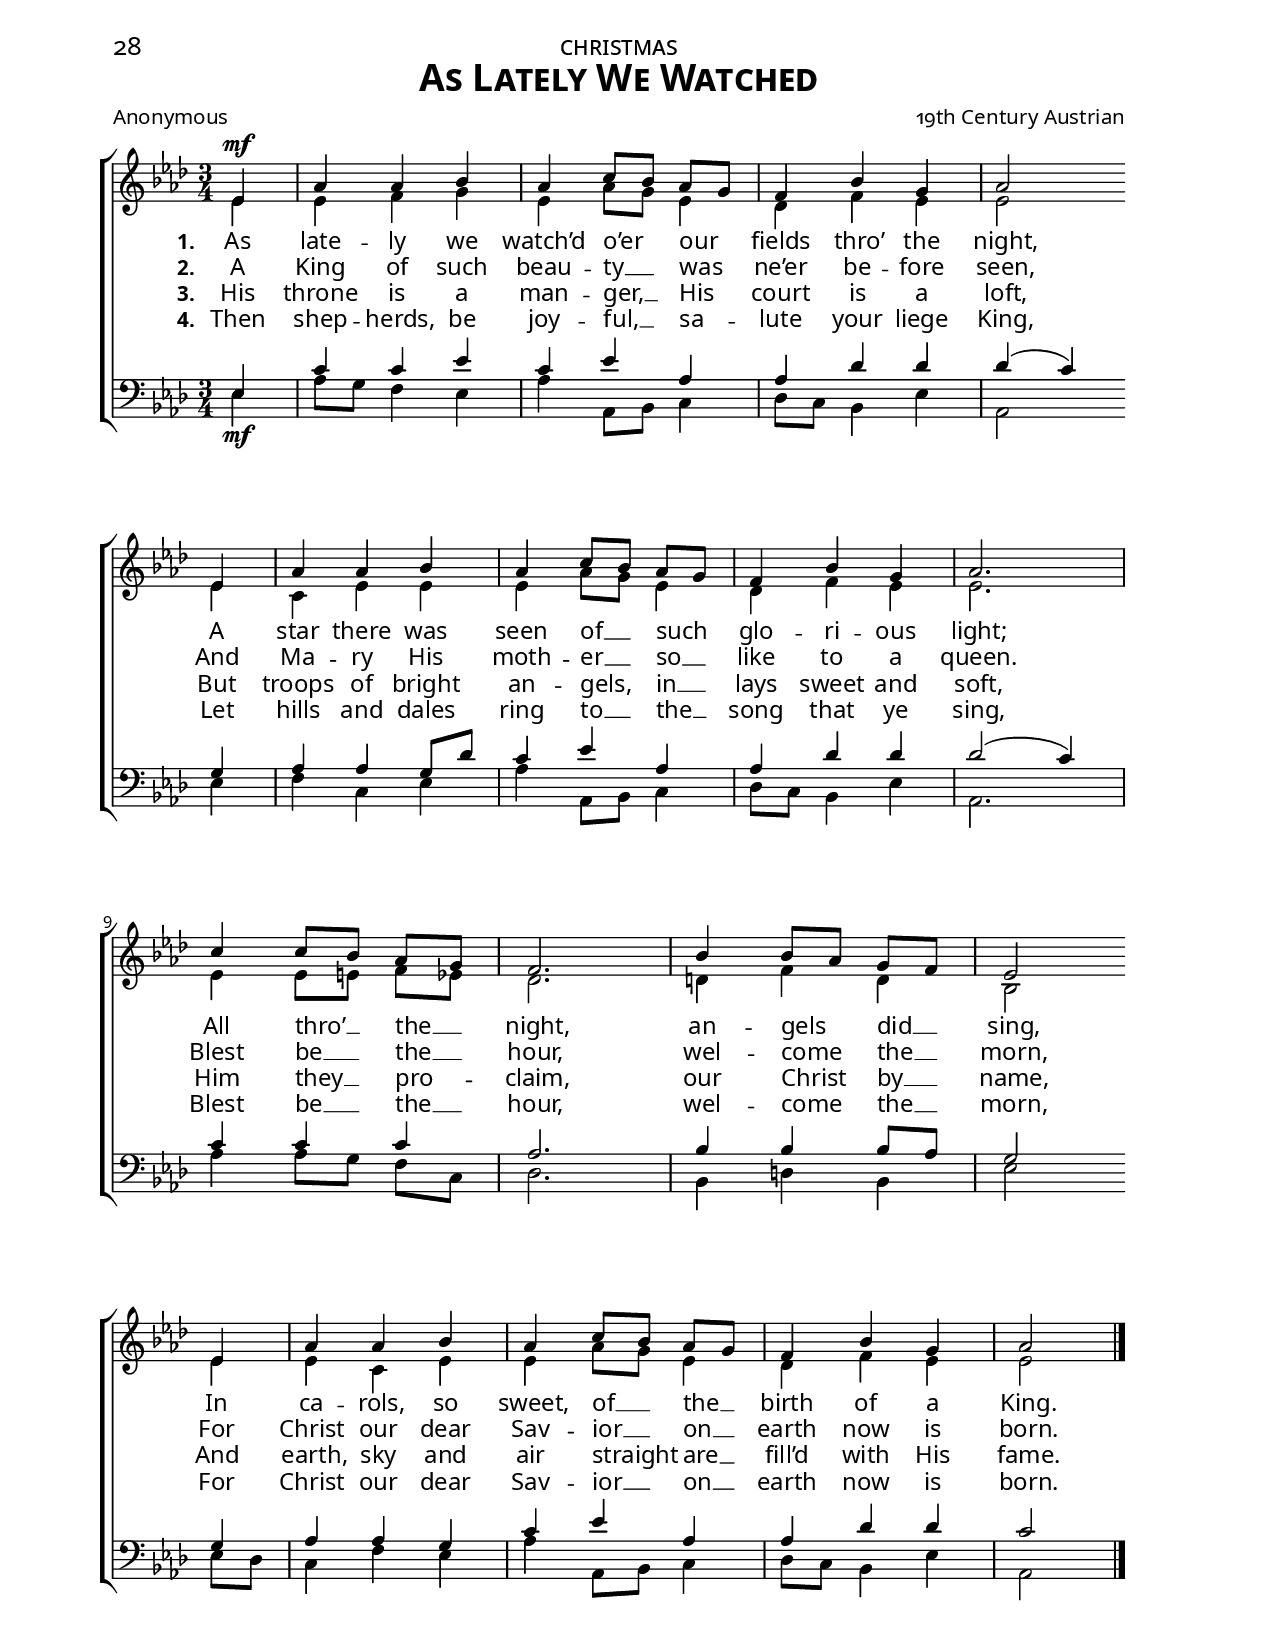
\version "2.14.2"
\include "util.ly"
\header {
  title = \markup{\override #'(font-name . "Garamond Premier Pro Semibold"){ \abs-fontsize #18 \smallCapsOldStyle"As Lately We Watched"}}
  poet = \markup\oldStyleNum"Anonymous"
  composer = \markup\oldStyleNum"19th Century Austrian"
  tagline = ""
}
\paper {
  paper-height = 11\in
  paper-width = 8.5\in
  indent = 0\in
  %system-system-spacing = #'((basic-distance . 10) (padding . 0))
  %system-system-spacing =
  %  #'((basic-distance . 0)
  %     (minimum-distance . 0)
  %     (padding . -0.35)
  %     (stretchability . 100))
  ragged-last-bottom = ##f
  ragged-bottom = ##f
  two-sided = ##t
  inner-margin = 1\in
  outer-margin = 0.75\in
  top-margin = 0.26\in
  bottom-margin = 0.25\in
  first-page-number = #028
  print-first-page-number = ##t
  headerLine = \markup{\override #'(font-name . "Garamond Premier Pro") \smallCapsOldStyle"christmas"}
  oddHeaderMarkup = \markup\fill-line{
     \override #'(font-name . "Garamond Premier Pro")\abs-fontsize #12.5
     \combine 
        \fill-line{"" \on-the-fly #print-page-number-check-first
        \oldStylePageNum""
        }
        \fill-line{\headerLine}
  }
  evenHeaderMarkup = \markup {
     \override #'(font-name . "Garamond Premier Pro")\abs-fontsize #12.5
     \combine
        \on-the-fly #print-page-number-check-first
        \oldStylePageNum""
        \fill-line{\headerLine}
  }
}
#(set-global-staff-size 18) \paper{ #(define fonts (make-pango-font-tree "Garamond Premier Pro" "Garamond Premier Pro" "Garamond Premier Pro" (/ 18 20))) }
global = {
  \key aes \major
  \time 3/4
  \autoBeamOff
  \override DynamicLineSpanner #'staff-padding = #0.0
  \override DynamicLineSpanner #'Y-extent = #'(-1 . 1)
}

sopMusic = \relative c' {
  \partial 4 ees4^\mf |
  aes aes bes |
  aes c8[ bes] aes[ g] |
  f4 bes g |
  
  aes2 \bar""\break ees4 |
  aes4 aes4 bes |
  aes c8[ bes] aes[ g] |
  f4 bes g |
  aes2. | \break
  
  c4 c8[ bes] aes[ g] |
  f2. |
  bes4 bes8[ aes] g[ f] |
  ees2 \bar""\break ees4 |
  
  aes aes bes |
  aes c8[ bes] aes[ g] |
  f4 bes g |
  \partial 2 aes2 \bar "|."
}
sopWords = \lyricmode {
  
}

altoMusic = \relative c' {
  ees4 |
  ees f g |
  ees aes8[ g] ees4 |
  des f ees |
  
  ees2 ees4 |
  c ees ees |
  ees aes8[ g] ees4 |
  des f ees |
  ees2. |
  
  ees4 ees8[ e] f[ ees] |
  des2. |
  d4 f d |
  bes2 ees4 |
  
  ees c ees |
  ees aes8[ g] ees4 |
  des f ees |
  ees2 \bar "|."
}
altoWords = \lyricmode {
  \dropLyricsV
  \set stanza = #"1. "
  As late -- ly we watch’d o’er our fields thro’ the night,
  A star there was seen of __ such glo -- ri -- ous light;
  All thro’ __ the __ night, an -- gels did __ sing,
  In ca -- rols, so sweet, of __ the __ birth of a King.
}
altoWordsII = \lyricmode {
  \dropLyricsV
%\markup\italic
  \set stanza = #"2. "
  A King of such beau -- ty __ was ne’er  be -- fore seen,
  And Ma -- ry His moth -- er __ so __ like to a queen.
  Blest be __ the __ hour, wel -- come the __ morn,
  For Christ our dear Sav -- ior __ on __ earth now is born.
}
altoWordsIII = \lyricmode {
  \dropLyricsV
  \set stanza = #"3. "
  His throne is a man -- ger, __ His court is a loft,
  But troops of bright an -- gels, in __ lays sweet and soft,
  Him they __ pro -- claim, our Christ by __ name,
  And earth, sky and air straight are __ fill’d with His fame.
}
altoWordsIV = \lyricmode {
  \dropLyricsV
  \set stanza = #"4. "
  Then shep -- herds, be joy -- ful, __ sa -- lute your liege King,
  Let hills and dales ring to __ the __ song that ye sing,
  Blest be __ the __ hour, wel -- come the __ morn,
  For Christ our dear Sav -- ior __ on __ earth now is born.
}
altoWordsV = \lyricmode {
}
altoWordsVI = \lyricmode {
}
tenorMusic = \relative c {
  ees4_\mf |
  c' c ees |
  c ees aes, |
  aes des des |
  
  des( c) g |
  aes aes g8[ des'] |
  c4 ees aes, |
  aes des des |
  des2( c4) |
  
  c4 c c |
  aes2. |
  bes4 bes bes8[ aes] |
  g2 g4 |
  
  aes4 aes g |
  c ees aes, |
  aes des des |
  c2 \bar "|."
}
tenorWords = \lyricmode {

}

bassMusic = \relative c {
  ees4 |
  aes8[ g] f4 ees |
  aes aes,8[ bes] c4 |
  des8[ c] bes4 ees |
  
  aes,2 ees'4 |
  f c ees |
  aes aes,8[ bes] c4 |
  des8[ c] bes4 ees |
  aes,2. |
  
  aes'4 aes8[ g] f[ c] |
  des2. |
  bes4 d bes |
  ees2 ees8[ des] |
  
  c4 f ees |
  aes aes,8[ bes] c4 |
  des8[ c] bes4 ees |
  aes,2 \bar "|."
}
bassWords = \lyricmode {

}

pianoRH = \relative c' {
  
}
pianoLH = \relative c' {
  
}

\score {
  <<
   \new ChoirStaff <<
%    \new Lyrics = sopranos \with { \override VerticalAxisGroup #'nonstaff-relatedstaff-spacing = #'((basic-distance . 1)) }
    \new Staff = women <<
      \new Voice = "sopranos" { \voiceOne << \global \sopMusic >> }
      \new Voice = "altos" { \voiceTwo << \global \altoMusic >> }
    >>
    \new Lyrics \with { alignAboveContext = #"women" \override VerticalAxisGroup #'nonstaff-relatedstaff-spacing = #'((basic-distance . 1))} \lyricsto "sopranos" \sopWords
    \new Lyrics = "altosVI"  \with { alignBelowContext = #"women" } \lyricsto "sopranos" \altoWordsVI
    \new Lyrics = "altosV"  \with { alignBelowContext = #"women" } \lyricsto "sopranos" \altoWordsV
    \new Lyrics = "altosIV"  \with { alignBelowContext = #"women" } \lyricsto "sopranos" \altoWordsIV
    \new Lyrics = "altosIII"  \with { alignBelowContext = #"women" } \lyricsto "sopranos" \altoWordsIII
    \new Lyrics = "altosII"  \with { alignBelowContext = #"women" } \lyricsto "sopranos" \altoWordsII
    \new Lyrics = "altos"  \with { alignBelowContext = #"women" \override VerticalAxisGroup #'nonstaff-relatedstaff-spacing = #'((basic-distance . 1)) } \lyricsto "sopranos" \altoWords
   \new Staff = men <<
      \clef bass
      \new Voice = "tenors" { \voiceOne << \global \tenorMusic >> }
      \new Voice = "basses" { \voiceTwo << \global \bassMusic >> }
    >>
    \new Lyrics \with { alignAboveContext = #"men" \override VerticalAxisGroup #'nonstaff-relatedstaff-spacing = #'((basic-distance . 1)) } \lyricsto "tenors" \tenorWords
    \new Lyrics \with { alignBelowContext = #"men" \override VerticalAxisGroup #'nonstaff-relatedstaff-spacing = #'((basic-distance . 1)) } \lyricsto "basses" \bassWords
  >>
%    \new PianoStaff << \new Staff { \new Voice { \pianoRH } } \new Staff { \clef "bass" \pianoLH } >>
  >>
  \layout {
  \context {
    \Lyrics
    \override LyricText #'font-size = #1.3
  }
    \context {
      \Score
      %\override SpacingSpanner #'base-shortest-duration = #(ly:make-moment 1 8)
      %\override SpacingSpanner #'common-shortest-duration = #(ly:make-moment 1 4)
    }
    \context {
      % Remove all empty staves
      % \Staff \RemoveEmptyStaves \override VerticalAxisGroup #'remove-first = ##t
    }
    \context {
      \Lyrics
      \override LyricText #'X-offset = #center-on-word
    }
  }
}

